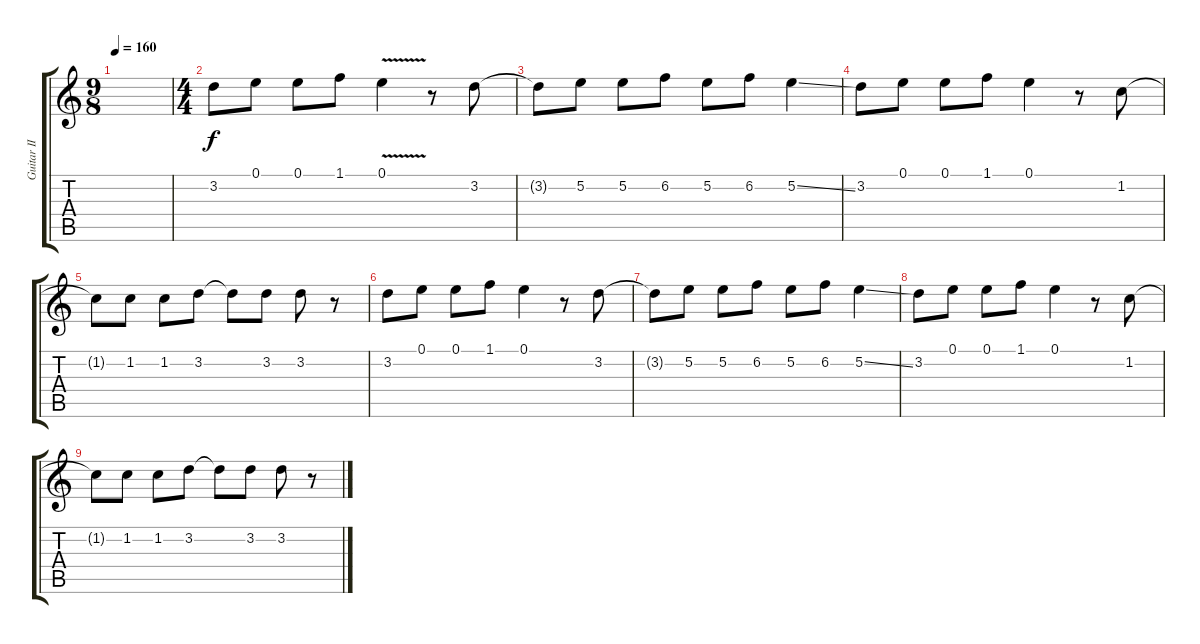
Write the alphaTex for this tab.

\track ("Guitar II" "Guitar II") {instrument distortionguitar}
\staff {score tabs}
\tuning (E4 B3 G3 D3 A2 E2) {hide}
\ts (9 8)
\tempo 160
\clef g2
\ks c
|
\ts (4 4)
3.2.8 0.1.8 0.1.8 1.1.8 0.1{v}.4 r.8 3.2.8 |
3.2{t}.8 5.2.8 5.2.8 6.2.8 5.2.8 6.2.8 5.2{ss}.4 |
3.2.8 0.1.8 0.1.8 1.1.8 0.1.4 r.8 1.2.8 |
1.2{t}.8 1.2.8 1.2.8 3.2.8 3.2{t}.8 3.2.8 3.2.8 r.8 |
3.2.8 0.1.8 0.1.8 1.1.8 0.1.4 r.8 3.2.8 |
3.2{t}.8 5.2.8 5.2.8 6.2.8 5.2.8 6.2.8 5.2{ss}.4 |
3.2.8 0.1.8 0.1.8 1.1.8 0.1.4 r.8 1.2.8 |
1.2{t}.8 1.2.8 1.2.8 3.2.8 3.2{t}.8 3.2.8 3.2.8 r.8
